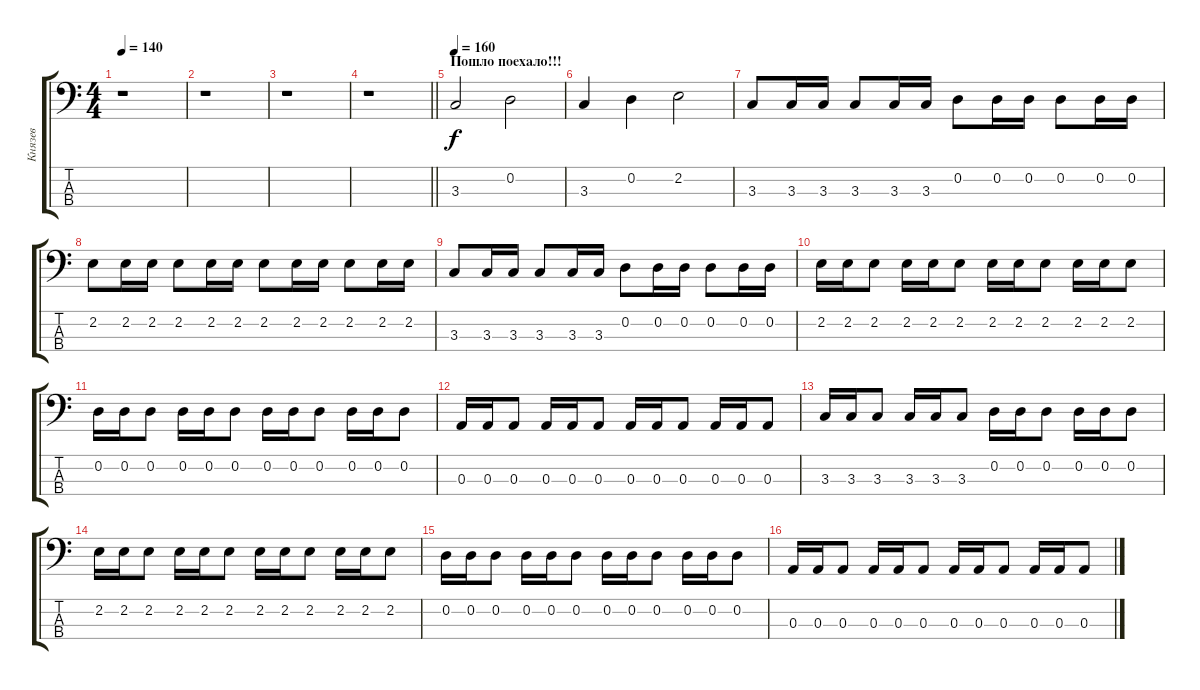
\track ("Князев" "Князев") {instrument electricbasspick}
\staff {score tabs}
\tuning (G2 D2 A1 E1) {hide}
\ts (4 4)
\tempo 140
\clef f4
\ks c
r.1{dy f} |
r.1 |
r.1 |
\barLineRight lightlight
r.1 |
\section ("" "Пошло поехало!!!")
\tempo 160
3.3.2 0.2.2 |
3.3.4 0.2.4 2.2.2 |
3.3.8 3.3.16 3.3.16 3.3.8 3.3.16 3.3.16 0.2.8 0.2.16 0.2.16 0.2.8 0.2.16 0.2.16 |
2.2.8 2.2.16 2.2.16 2.2.8 2.2.16 2.2.16 2.2.8 2.2.16 2.2.16 2.2.8 2.2.16 2.2.16 |
3.3.8 3.3.16 3.3.16 3.3.8 3.3.16 3.3.16 0.2.8 0.2.16 0.2.16 0.2.8 0.2.16 0.2.16 |
2.2.16 2.2.16 2.2.8 2.2.16 2.2.16 2.2.8 2.2.16 2.2.16 2.2.8 2.2.16 2.2.16 2.2.8 |
0.2.16 0.2.16 0.2.8 0.2.16 0.2.16 0.2.8 0.2.16 0.2.16 0.2.8 0.2.16 0.2.16 0.2.8 |
0.3.16 0.3.16 0.3.8 0.3.16 0.3.16 0.3.8 0.3.16 0.3.16 0.3.8 0.3.16 0.3.16 0.3.8 |
3.3.16 3.3.16 3.3.8 3.3.16 3.3.16 3.3.8 0.2.16 0.2.16 0.2.8 0.2.16 0.2.16 0.2.8 |
2.2.16 2.2.16 2.2.8 2.2.16 2.2.16 2.2.8 2.2.16 2.2.16 2.2.8 2.2.16 2.2.16 2.2.8 |
0.2.16 0.2.16 0.2.8 0.2.16 0.2.16 0.2.8 0.2.16 0.2.16 0.2.8 0.2.16 0.2.16 0.2.8 |
0.3.16 0.3.16 0.3.8 0.3.16 0.3.16 0.3.8 0.3.16 0.3.16 0.3.8 0.3.16 0.3.16 0.3.8
